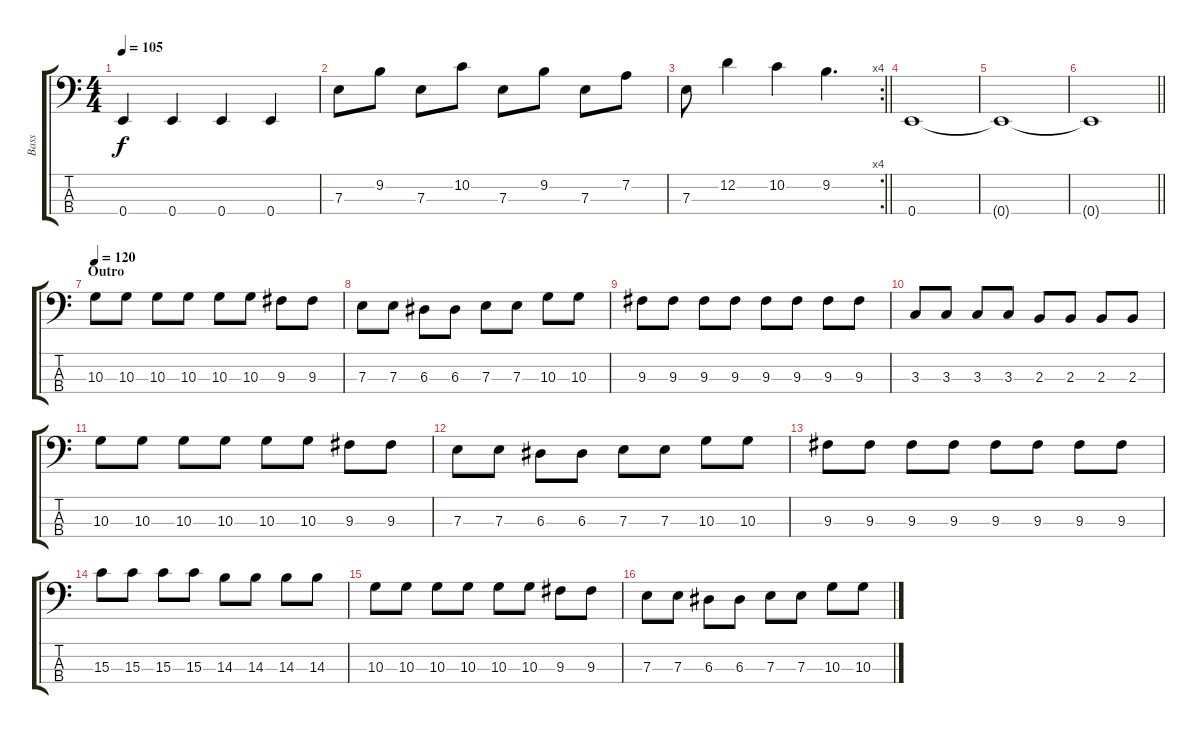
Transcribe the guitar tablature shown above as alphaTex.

\track ("Bass" "Bass") {instrument electricbasspick}
\staff {score tabs}
\tuning (G2 D2 A1 E1) {hide}
\ts (4 4)
\tempo 105
\clef f4
\ks c
0.4.4{dy f} 0.4.4 0.4.4 0.4.4 |
7.3.8 9.2.8 7.3.8 10.2.8 7.3.8 9.2.8 7.3.8 7.2.8 |
\rc 4
\barLineRight lightlight
7.3.8 12.2.4 10.2.4 9.2.4{d} |
0.4.1 |
0.4{t}.1 |
\barLineRight lightlight
0.4{t}.1 |
\section ("" "Outro")
\tempo 120
10.3.8 10.3.8 10.3.8 10.3.8 10.3.8 10.3.8 9.3.8 9.3.8 |
7.3.8 7.3.8 6.3.8 6.3.8 7.3.8 7.3.8 10.3.8 10.3.8 |
9.3.8 9.3.8 9.3.8 9.3.8 9.3.8 9.3.8 9.3.8 9.3.8 |
3.3.8 3.3.8 3.3.8 3.3.8 2.3.8 2.3.8 2.3.8 2.3.8 |
10.3.8 10.3.8 10.3.8 10.3.8 10.3.8 10.3.8 9.3.8 9.3.8 |
7.3.8 7.3.8 6.3.8 6.3.8 7.3.8 7.3.8 10.3.8 10.3.8 |
9.3.8 9.3.8 9.3.8 9.3.8 9.3.8 9.3.8 9.3.8 9.3.8 |
15.3.8 15.3.8 15.3.8 15.3.8 14.3.8 14.3.8 14.3.8 14.3.8 |
10.3.8 10.3.8 10.3.8 10.3.8 10.3.8 10.3.8 9.3.8 9.3.8 |
7.3.8 7.3.8 6.3.8 6.3.8 7.3.8 7.3.8 10.3.8 10.3.8
